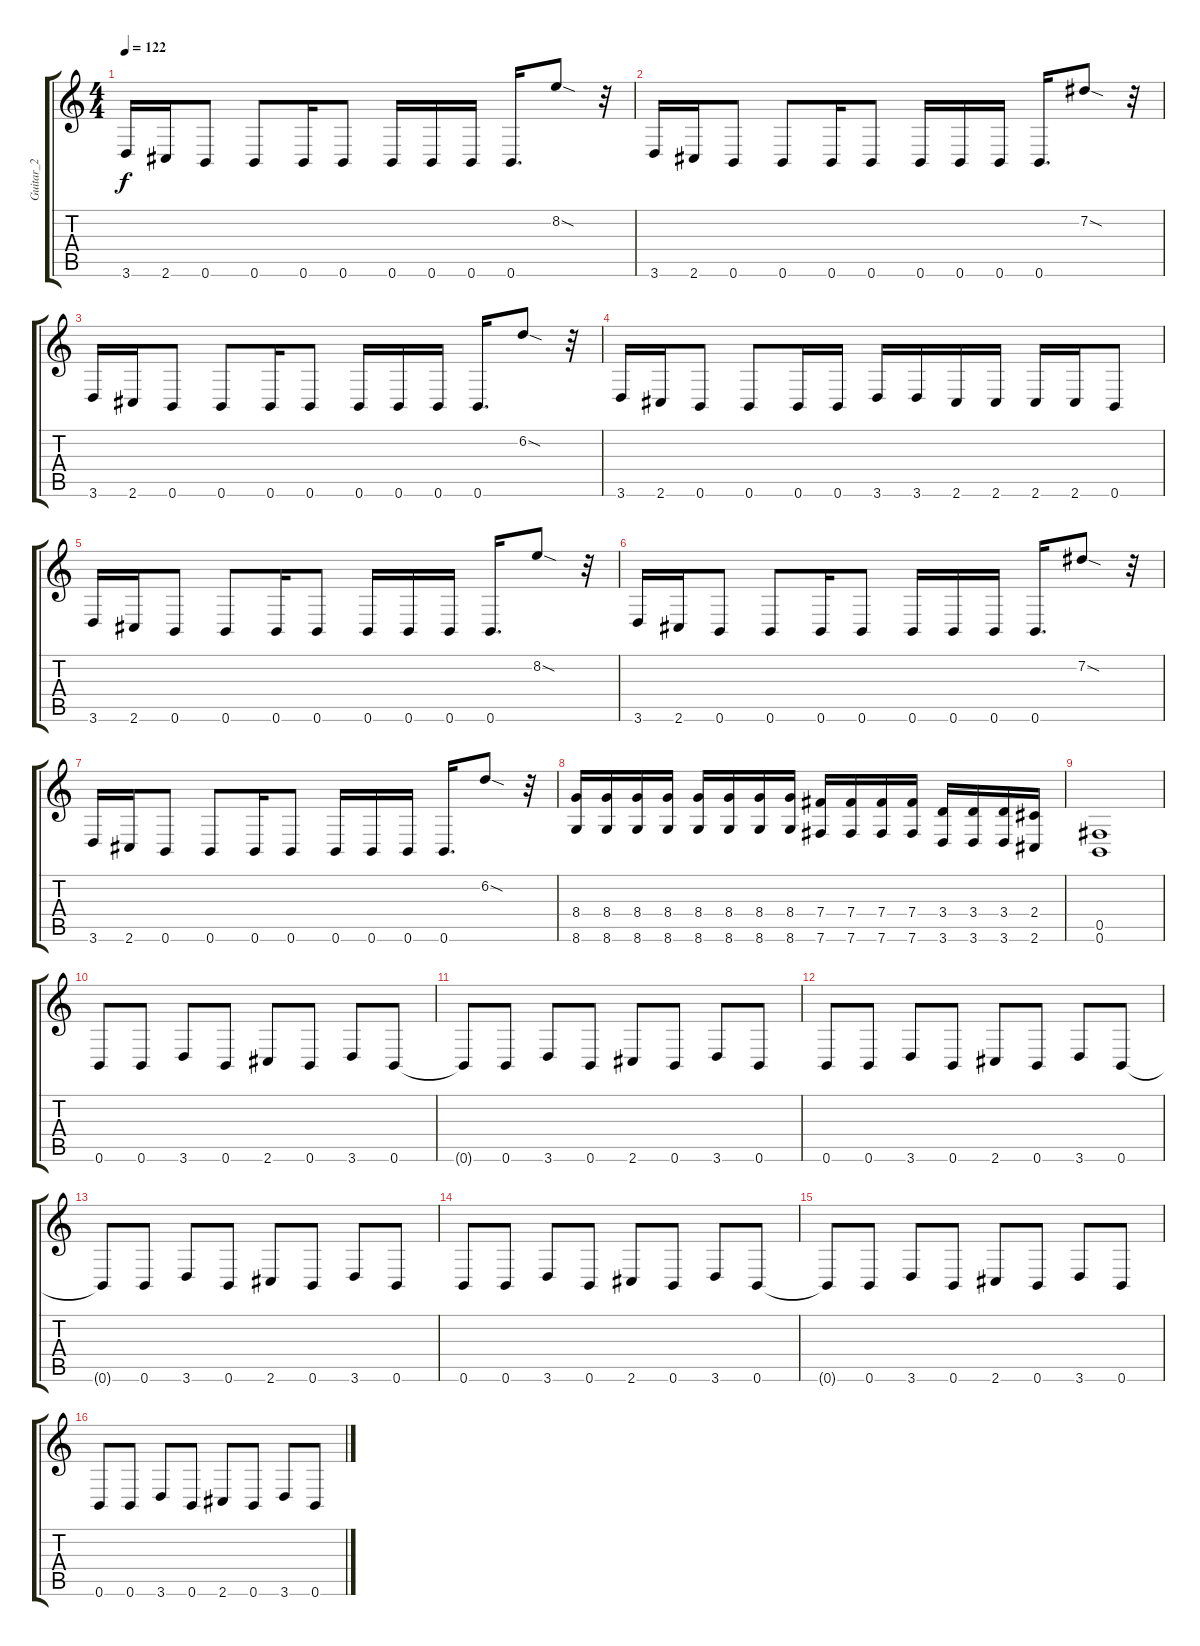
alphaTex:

\track ("Guitar_2" "Guitar_2") {instrument distortionguitar}
\staff {score tabs}
\tuning (Db4 Ab3 E3 B2 Gb2 B1) {hide}
\ts (4 4)
\tempo 122
\clef g2
\ks c
3.6.16{dy f} 2.6.16 0.6.8 0.6.8 0.6.16 0.6.8 0.6.16 0.6.16 0.6.16 0.6.16{d} 8.2{sod}.8 r.32 |
3.6.16 2.6.16 0.6.8 0.6.8 0.6.16 0.6.8 0.6.16 0.6.16 0.6.16 0.6.16{d} 7.2{sod}.8 r.32 |
3.6.16 2.6.16 0.6.8 0.6.8 0.6.16 0.6.8 0.6.16 0.6.16 0.6.16 0.6.16{d} 6.2{sod}.8 r.32 |
3.6.16 2.6.16 0.6.8 0.6.8 0.6.16 0.6.16 3.6.16 3.6.16 2.6.16 2.6.16 2.6.16 2.6.16 0.6.8 |
3.6.16 2.6.16 0.6.8 0.6.8 0.6.16 0.6.8 0.6.16 0.6.16 0.6.16 0.6.16{d} 8.2{sod}.8 r.32 |
3.6.16 2.6.16 0.6.8 0.6.8 0.6.16 0.6.8 0.6.16 0.6.16 0.6.16 0.6.16{d} 7.2{sod}.8 r.32 |
3.6.16 2.6.16 0.6.8 0.6.8 0.6.16 0.6.8 0.6.16 0.6.16 0.6.16 0.6.16{d} 6.2{sod}.8 r.32 |
(8.4 8.6).16 (8.4 8.6).16 (8.4 8.6).16 (8.4 8.6).16 (8.4 8.6).16 (8.4 8.6).16 (8.4 8.6).16 (8.4 8.6).16 (7.4 7.6).16 (7.4 7.6).16 (7.4 7.6).16 (7.4 7.6).16 (3.4 3.6).16 (3.4 3.6).16 (3.4 3.6).16 (2.4 2.6).16 |
(0.5 0.6).1 |
0.6.8 0.6.8 3.6.8 0.6.8 2.6.8 0.6.8 3.6.8 0.6.8 |
0.6{t}.8 0.6.8 3.6.8 0.6.8 2.6.8 0.6.8 3.6.8 0.6.8 |
0.6.8 0.6.8 3.6.8 0.6.8 2.6.8 0.6.8 3.6.8 0.6.8 |
0.6{t}.8 0.6.8 3.6.8 0.6.8 2.6.8 0.6.8 3.6.8 0.6.8 |
0.6.8 0.6.8 3.6.8 0.6.8 2.6.8 0.6.8 3.6.8 0.6.8 |
0.6{t}.8 0.6.8 3.6.8 0.6.8 2.6.8 0.6.8 3.6.8 0.6.8 |
0.6.8 0.6.8 3.6.8 0.6.8 2.6.8 0.6.8 3.6.8 0.6.8
